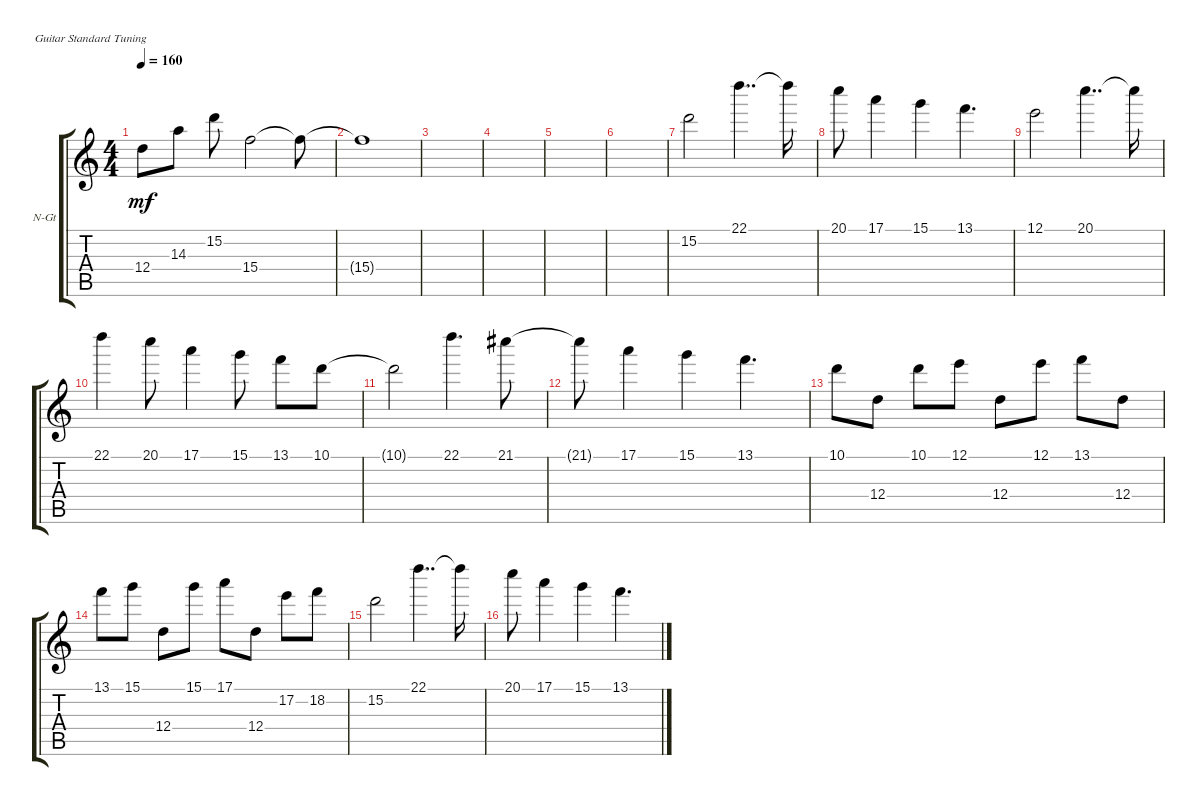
\defaultSystemsLayout 4
\bracketExtendMode groupsimilarinstruments
\firstSystemTrackNameOrientation horizontal
\otherSystemsTrackNameOrientation horizontal
\track ("Piano" "N-Gt") {instrument acousticguitarnylon}
\staff {score tabs}
\tuning (E4 B3 G3 D3 A2 E2)
\ts (4 4)
\tempo 160
\clef g2
\scale
0.333333
\ks c
12.4.8{dy mf} 14.3.8 15.2.8 15.4.2 15.4{t}.8 |
\scale
0.333333 15.4{t}.1 |
\scale
0.333333 |
\scale
0.333333 |
\scale
0.333333 |
\scale
0.333333 |
\scale
0.333333 15.2.2 22.1.4{dd} 22.1{t}.16 |
\scale
0.333333 20.1.8 17.1.4 15.1.4 13.1.4{d} |
\scale
0.333333 12.1.2 20.1.4{dd} 20.1{t}.16 |
\scale
0.333333 22.1.4 20.1.8 17.1.4 15.1.8 13.1.8 10.1.8 |
\scale
0.333333 10.1{t}.2 22.1.4{d} 21.1.8 |
\scale
0.333333 21.1{t}.8 17.1.4 15.1.4 13.1.4{d} |
\scale
0.333333 10.1.8 12.4.8 10.1.8 12.1.8 12.4.8 12.1.8 13.1.8 12.4.8 |
\scale
0.333333 13.1.8 15.1.8 12.4.8 15.1.8 17.1.8 12.4.8 17.2.8 18.2.8 |
\scale
0.333333 15.2.2 22.1.4{dd} 22.1{t}.16 |
\scale
0.333333 20.1.8 17.1.4 15.1.4 13.1.4{d}
